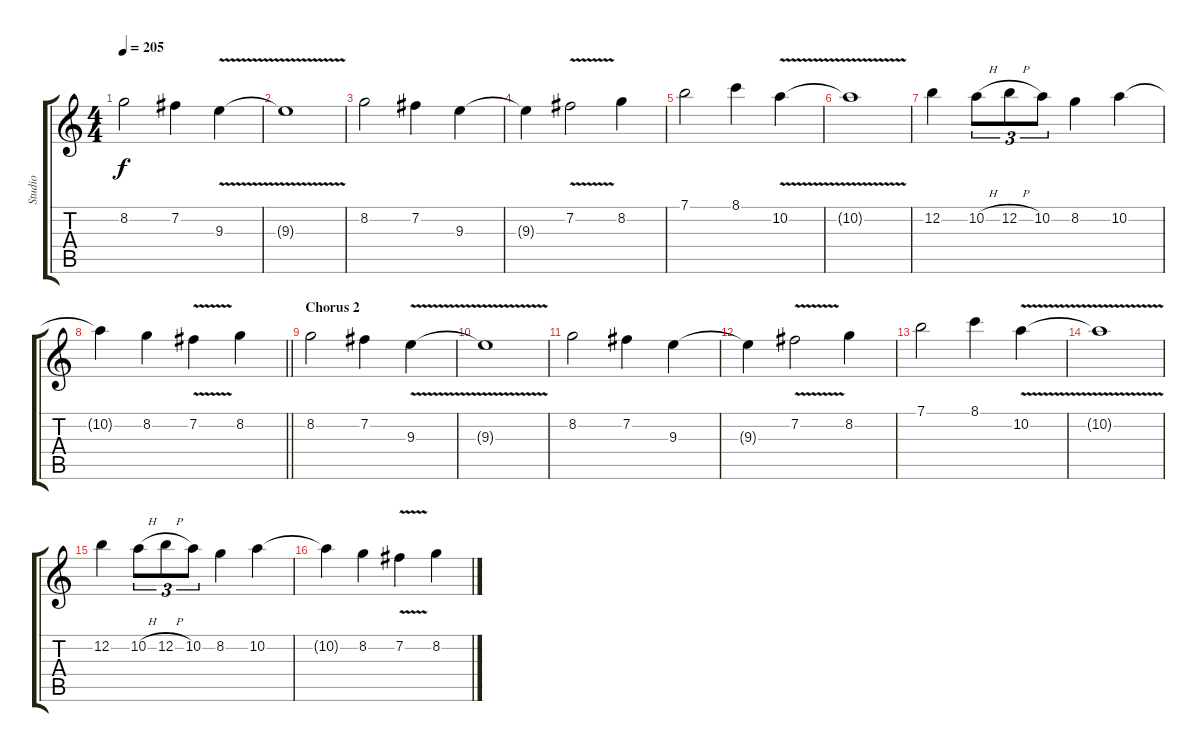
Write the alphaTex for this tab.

\track ("Studio" "Studio") {instrument distortionguitar}
\staff {score tabs}
\tuning (E4 B3 G3 D3 A2 E2) {hide}
\ts (4 4)
\tempo 205
\clef g2
\ks c
8.2.2{dy f} 7.2.4 9.3{v}.4 |
9.3{t}.1 |
8.2.2 7.2.4 9.3.4 |
9.3{t}.4 7.2{v}.2 8.2.4 |
7.1.2 8.1.4 10.2{v}.4 |
10.2{t}.1 |
12.2.4 10.2{h}.8{tu (3 2)} 12.2{h}.8{tu (3 2)} 10.2.8{tu (3 2)} 8.2.4 10.2.4 |
\barLineRight lightlight
10.2{t}.4 8.2.4 7.2{v}.4 8.2.4 |
\section ("" "Chorus 2")
8.2.2 7.2.4 9.3{v}.4 |
9.3{t}.1 |
8.2.2 7.2.4 9.3.4 |
9.3{t}.4 7.2{v}.2 8.2.4 |
7.1.2 8.1.4 10.2{v}.4 |
10.2{t}.1 |
12.2.4 10.2{h}.8{tu (3 2)} 12.2{h}.8{tu (3 2)} 10.2.8{tu (3 2)} 8.2.4 10.2.4 |
10.2{t}.4 8.2.4 7.2{v}.4 8.2.4
